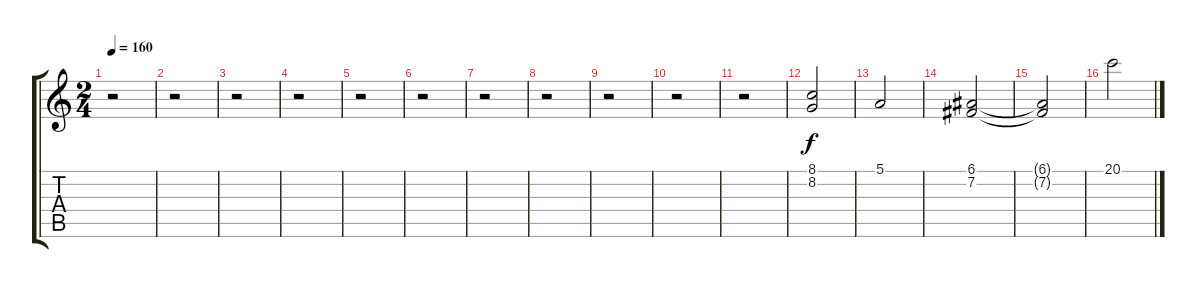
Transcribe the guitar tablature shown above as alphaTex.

\track "" {instrument stringensemble2}
\staff {score tabs}
\tuning (E4 B3 G3 D3 A2 E2) {hide}
\ts (2 4)
\tempo 160
\clef g2
\ks c
r.2{dy f} |
r.2 |
r.2 |
r.2 |
r.2 |
r.2 |
r.2 |
r.2 |
r.2 |
r.2 |
r.2 |
(8.1 8.2).2{balance 8} |
5.1.2 |
(6.1 7.2).2 |
(6.1{t} 7.2{t}).2 |
20.1.2
